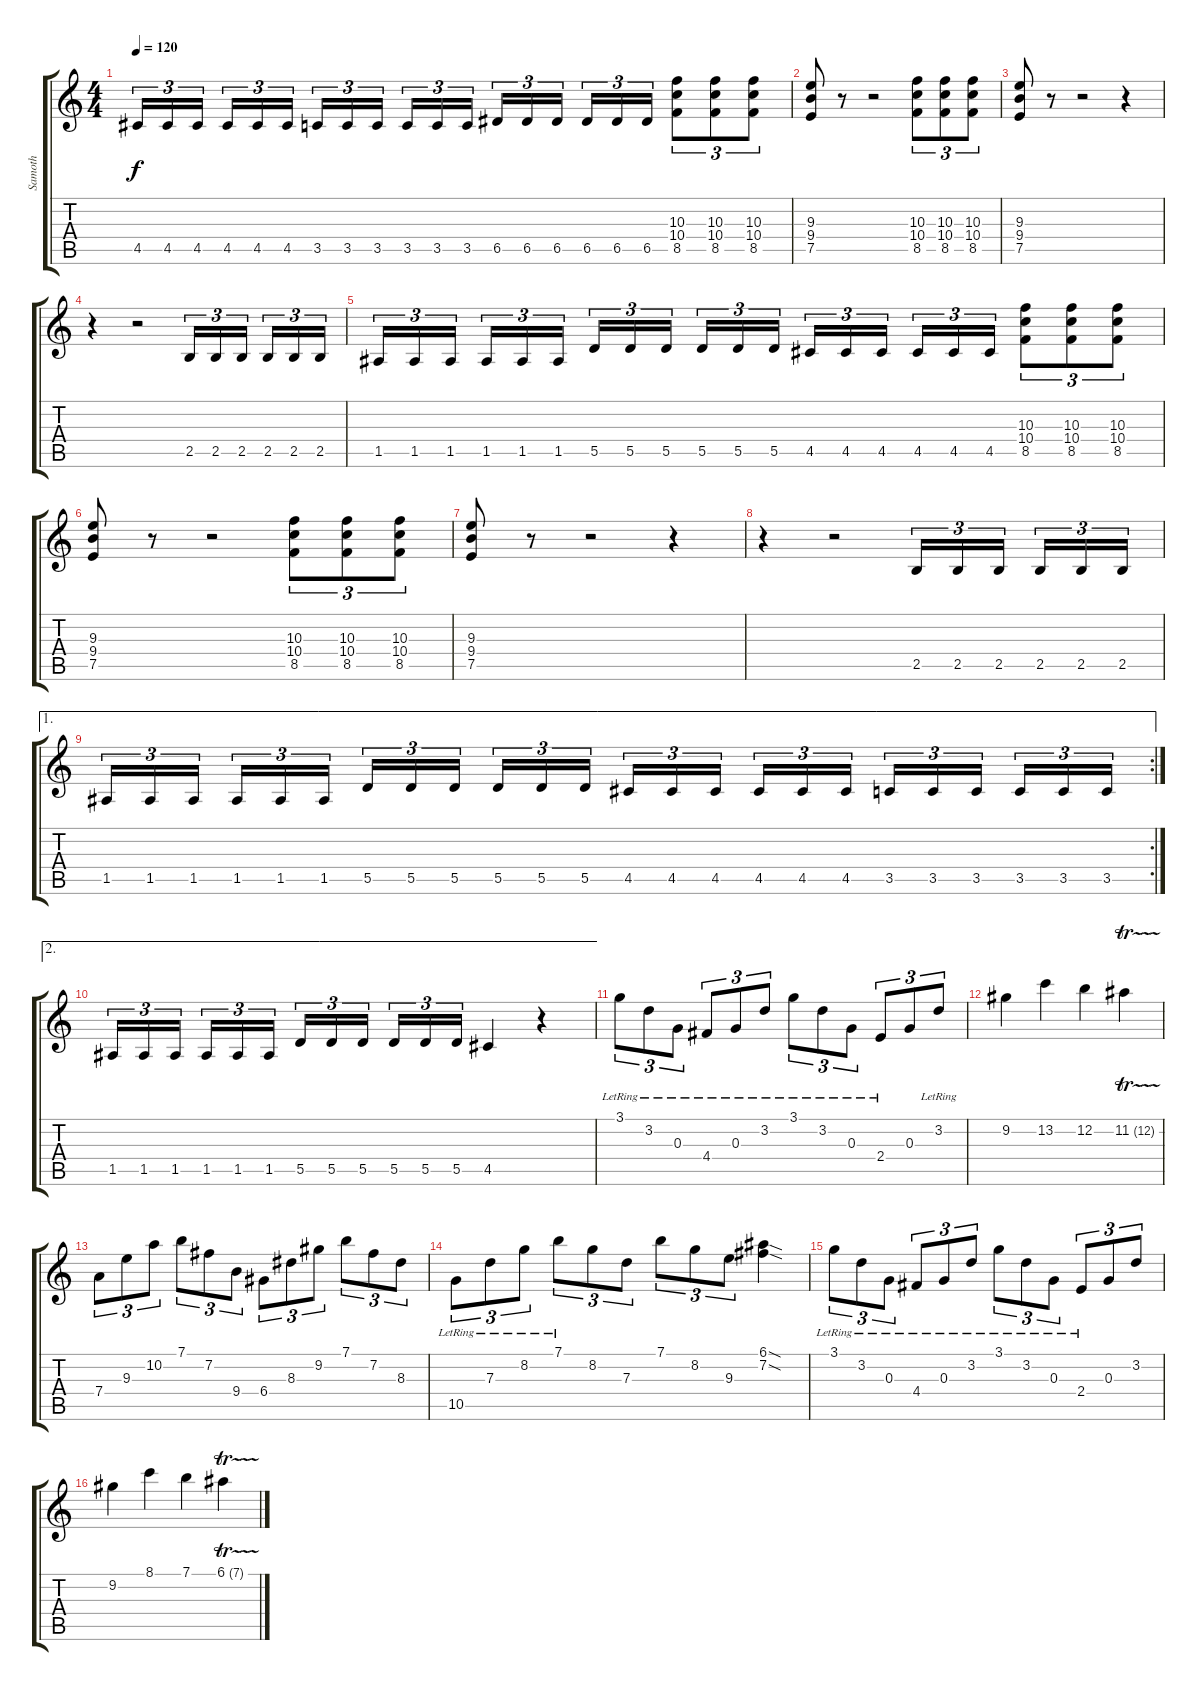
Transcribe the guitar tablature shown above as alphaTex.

\track ("Samoth" "Samoth") {instrument distortionguitar}
\staff {score tabs}
\tuning (E4 B3 G3 D3 A2 E2) {hide}
\ts (4 4)
\tempo 120
\clef g2
\ks c
4.5.16{tu (3 2) dy f} 4.5.16{tu (3 2)} 4.5.16{tu (3 2)} 4.5.16{tu (3 2)} 4.5.16{tu (3 2)} 4.5.16{tu (3 2)} 3.5.16{tu (3 2)} 3.5.16{tu (3 2)} 3.5.16{tu (3 2)} 3.5.16{tu (3 2)} 3.5.16{tu (3 2)} 3.5.16{tu (3 2)} 6.5.16{tu (3 2)} 6.5.16{tu (3 2)} 6.5.16{tu (3 2)} 6.5.16{tu (3 2)} 6.5.16{tu (3 2)} 6.5.16{tu (3 2)} (10.3 10.4 8.5).8{tu (3 2)} (10.3 10.4 8.5).8{tu (3 2)} (10.3 10.4 8.5).8{tu (3 2)} |
(9.3 9.4 7.5).8 r.8 r.2 (10.3 10.4 8.5).8{tu (3 2)} (10.3 10.4 8.5).8{tu (3 2)} (10.3 10.4 8.5).8{tu (3 2)} |
(9.3 9.4 7.5).8 r.8 r.2 r.4 |
r.4 r.2 2.5.16{tu (3 2)} 2.5.16{tu (3 2)} 2.5.16{tu (3 2)} 2.5.16{tu (3 2)} 2.5.16{tu (3 2)} 2.5.16{tu (3 2)} |
1.5.16{tu (3 2)} 1.5.16{tu (3 2)} 1.5.16{tu (3 2)} 1.5.16{tu (3 2)} 1.5.16{tu (3 2)} 1.5.16{tu (3 2)} 5.5.16{tu (3 2)} 5.5.16{tu (3 2)} 5.5.16{tu (3 2)} 5.5.16{tu (3 2)} 5.5.16{tu (3 2)} 5.5.16{tu (3 2)} 4.5.16{tu (3 2)} 4.5.16{tu (3 2)} 4.5.16{tu (3 2)} 4.5.16{tu (3 2)} 4.5.16{tu (3 2)} 4.5.16{tu (3 2)} (10.3 10.4 8.5).8{tu (3 2)} (10.3 10.4 8.5).8{tu (3 2)} (10.3 10.4 8.5).8{tu (3 2)} |
(9.3 9.4 7.5).8 r.8 r.2 (10.3 10.4 8.5).8{tu (3 2)} (10.3 10.4 8.5).8{tu (3 2)} (10.3 10.4 8.5).8{tu (3 2)} |
(9.3 9.4 7.5).8 r.8 r.2 r.4 |
r.4 r.2 2.5.16{tu (3 2)} 2.5.16{tu (3 2)} 2.5.16{tu (3 2)} 2.5.16{tu (3 2)} 2.5.16{tu (3 2)} 2.5.16{tu (3 2)} |
\ae 1
\rc 2
1.5.16{tu (3 2)} 1.5.16{tu (3 2)} 1.5.16{tu (3 2)} 1.5.16{tu (3 2)} 1.5.16{tu (3 2)} 1.5.16{tu (3 2)} 5.5.16{tu (3 2)} 5.5.16{tu (3 2)} 5.5.16{tu (3 2)} 5.5.16{tu (3 2)} 5.5.16{tu (3 2)} 5.5.16{tu (3 2)} 4.5.16{tu (3 2)} 4.5.16{tu (3 2)} 4.5.16{tu (3 2)} 4.5.16{tu (3 2)} 4.5.16{tu (3 2)} 4.5.16{tu (3 2)} 3.5.16{tu (3 2)} 3.5.16{tu (3 2)} 3.5.16{tu (3 2)} 3.5.16{tu (3 2)} 3.5.16{tu (3 2)} 3.5.16{tu (3 2)} |
\ae 2
1.5.16{tu (3 2)} 1.5.16{tu (3 2)} 1.5.16{tu (3 2)} 1.5.16{tu (3 2)} 1.5.16{tu (3 2)} 1.5.16{tu (3 2)} 5.5.16{tu (3 2)} 5.5.16{tu (3 2)} 5.5.16{tu (3 2)} 5.5.16{tu (3 2)} 5.5.16{tu (3 2)} 5.5.16{tu (3 2)} 4.5.4 r.4 |
3.1{lr}.8{tu (3 2)} 3.2{lr}.8{tu (3 2)} 0.3{lr}.8{tu (3 2)} 4.4{lr}.8{tu (3 2)} 0.3{lr}.8{tu (3 2)} 3.2{lr}.8{tu (3 2)} 3.1{lr}.8{tu (3 2)} 3.2{lr}.8{tu (3 2)} 0.3{lr}.8{tu (3 2)} 2.4{lr}.8{tu (3 2)} 0.3.8{tu (3 2)} 3.2{lr}.8{tu (3 2)} |
9.2.4 13.2.4 12.2.4 11.2{tr (12 16)}.4 |
7.4.8{tu (3 2)} 9.3.8{tu (3 2)} 10.2.8{tu (3 2)} 7.1.8{tu (3 2)} 7.2.8{tu (3 2)} 9.4.8{tu (3 2)} 6.4.8{tu (3 2)} 8.3.8{tu (3 2)} 9.2.8{tu (3 2)} 7.1.8{tu (3 2)} 7.2.8{tu (3 2)} 8.3.8{tu (3 2)} |
10.5{lr}.8{tu (3 2)} 7.3{lr}.8{tu (3 2)} 8.2{lr}.8{tu (3 2)} 7.1{lr}.8{tu (3 2)} 8.2.8{tu (3 2)} 7.3.8{tu (3 2)} 7.1.8{tu (3 2)} 8.2.8{tu (3 2)} 9.3.8{tu (3 2)} (6.1{sod} 7.2{sod}).4 |
3.1{lr}.8{tu (3 2)} 3.2{lr}.8{tu (3 2)} 0.3{lr}.8{tu (3 2)} 4.4{lr}.8{tu (3 2)} 0.3{lr}.8{tu (3 2)} 3.2{lr}.8{tu (3 2)} 3.1{lr}.8{tu (3 2)} 3.2{lr}.8{tu (3 2)} 0.3{lr}.8{tu (3 2)} 2.4{lr}.8{tu (3 2)} 0.3.8{tu (3 2)} 3.2.8{tu (3 2)} |
9.2.4 8.1.4 7.1.4 6.1{tr (7 16)}.4
